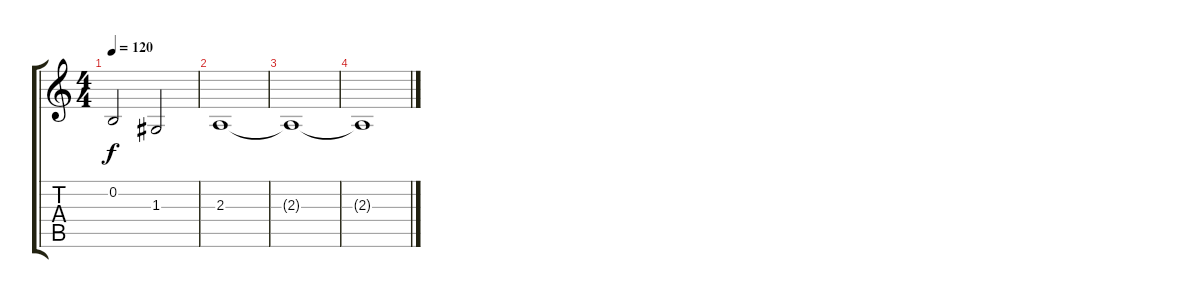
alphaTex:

\track "" {instrument choiraahs}
\staff {score tabs}
\tuning (E4 B3 G3 D3 A2 E2) {hide}
\ts (4 4)
\tempo 120
\clef g2
\ks c
0.2.2{dy f} 1.3.2 |
2.3.1 |
2.3{t}.1 |
2.3{t}.1
